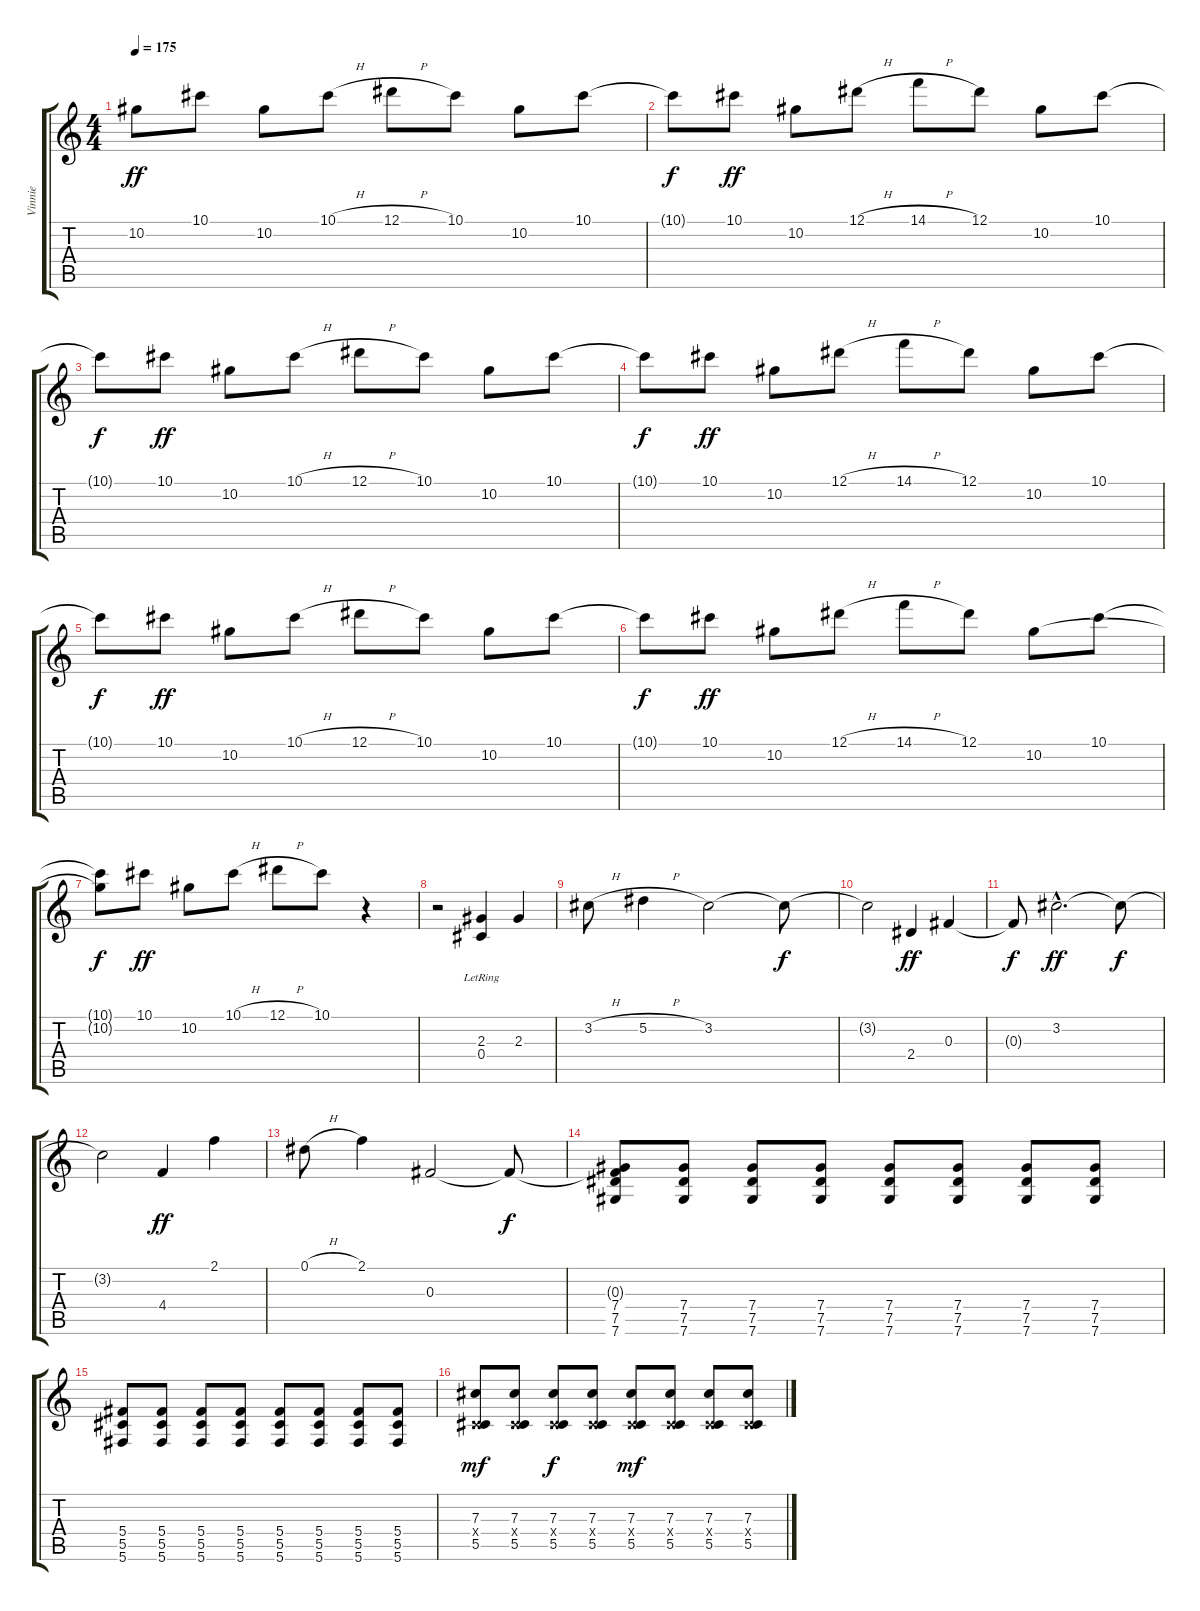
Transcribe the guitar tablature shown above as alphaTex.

\track ("Vinnie" "Vinnie") {instrument distortionguitar}
\staff {score tabs}
\tuning (Eb4 Bb3 Gb3 Db3 Ab2 Db2) {hide}
\ts (4 4)
\tempo 175
\clef g2
\ks c
10.2.8{dy ff instrument distortionguitar} 10.1.8 10.2.8 10.1{h}.8 12.1{h}.8 10.1.8 10.2.8 10.1.8 |
10.1{t}.8{dy f} 10.1.8{dy ff} 10.2.8 12.1{h}.8 14.1{h}.8 12.1.8 10.2.8 10.1.8 |
10.1{t}.8{dy f} 10.1.8{dy ff} 10.2.8 10.1{h}.8 12.1{h}.8 10.1.8 10.2.8 10.1.8 |
10.1{t}.8{dy f} 10.1.8{dy ff} 10.2.8 12.1{h}.8 14.1{h}.8 12.1.8 10.2.8 10.1.8 |
10.1{t}.8{dy f} 10.1.8{dy ff} 10.2.8 10.1{h}.8 12.1{h}.8 10.1.8 10.2.8 10.1.8 |
10.1{t}.8{dy f} 10.1.8{dy ff} 10.2.8 12.1{h}.8 14.1{h}.8 12.1.8 10.2.8 10.1.8 |
(10.1{t} 10.2{t}).8{dy f} 10.1.8{dy ff} 10.2.8 10.1{h}.8 12.1{h}.8 10.1.8 r.4 |
r.2{instrument electricguitarclean} (2.3{lr} 0.4{lr}).4 2.3.4 |
3.2{h}.8 5.2{h}.4 3.2.2 3.2{t}.8{dy f} |
3.2{t}.2 2.4.4{dy ff} 0.3.4 |
0.3{t}.8{dy f} 3.2{hac}.2{d dy ff} 3.2{t}.8{dy f} |
3.2{t}.2 4.4.4{dy ff} 2.1.4 |
0.1{h}.8 2.1.4 0.3.2 0.3{t}.8{dy f} |
(0.3{t} 7.4 7.5 7.6).8{instrument distortionguitar} (7.4 7.5 7.6).8 (7.4 7.5 7.6).8 (7.4 7.5 7.6).8 (7.4 7.5 7.6).8 (7.4 7.5 7.6).8 (7.4 7.5 7.6).8 (7.4 7.5 7.6).8 |
(5.4 5.5 5.6).8 (5.4 5.5 5.6).8 (5.4 5.5 5.6).8 (5.4 5.5 5.6).8 (5.4 5.5 5.6).8 (5.4 5.5 5.6).8 (5.4 5.5 5.6).8 (5.4 5.5 5.6).8 |
(7.3 0.4{x} 5.5).8{dy mf} (7.3 0.4{x} 5.5).8 (7.3 0.4{x} 5.5).8{dy f} (7.3 0.4{x} 5.5).8 (7.3 0.4{x} 5.5).8{dy mf} (7.3 0.4{x} 5.5).8 (7.3 0.4{x} 5.5).8 (7.3 0.4{x} 5.5).8
